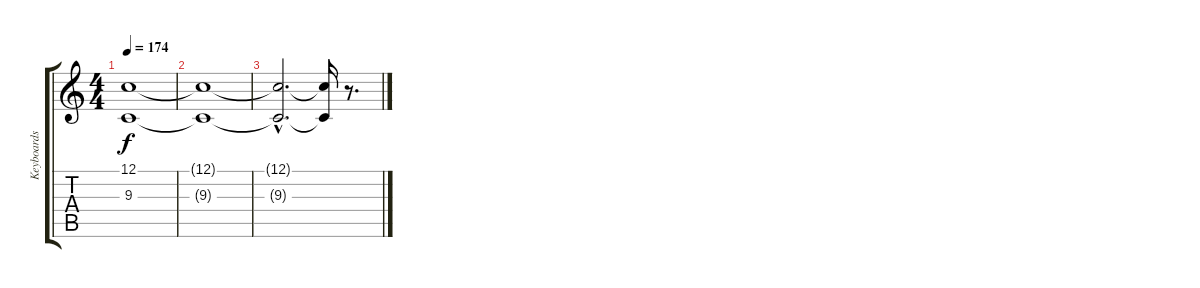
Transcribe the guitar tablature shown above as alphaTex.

\track ("Keyboards" "Keyboards") {instrument musicbox}
\staff {score tabs}
\tuning (C4 G3 Eb3 Bb2 F2 C2) {hide}
\ts (4 4)
\tempo 174
\clef g2
\ks c
(12.1{t} 9.3{t}).1{dy f} |
(12.1{t} 9.3{t}).1 |
(12.1{hac t} 9.3{hac t}).2{d} (12.1{t} 9.3{t}).16 r.8{d}
